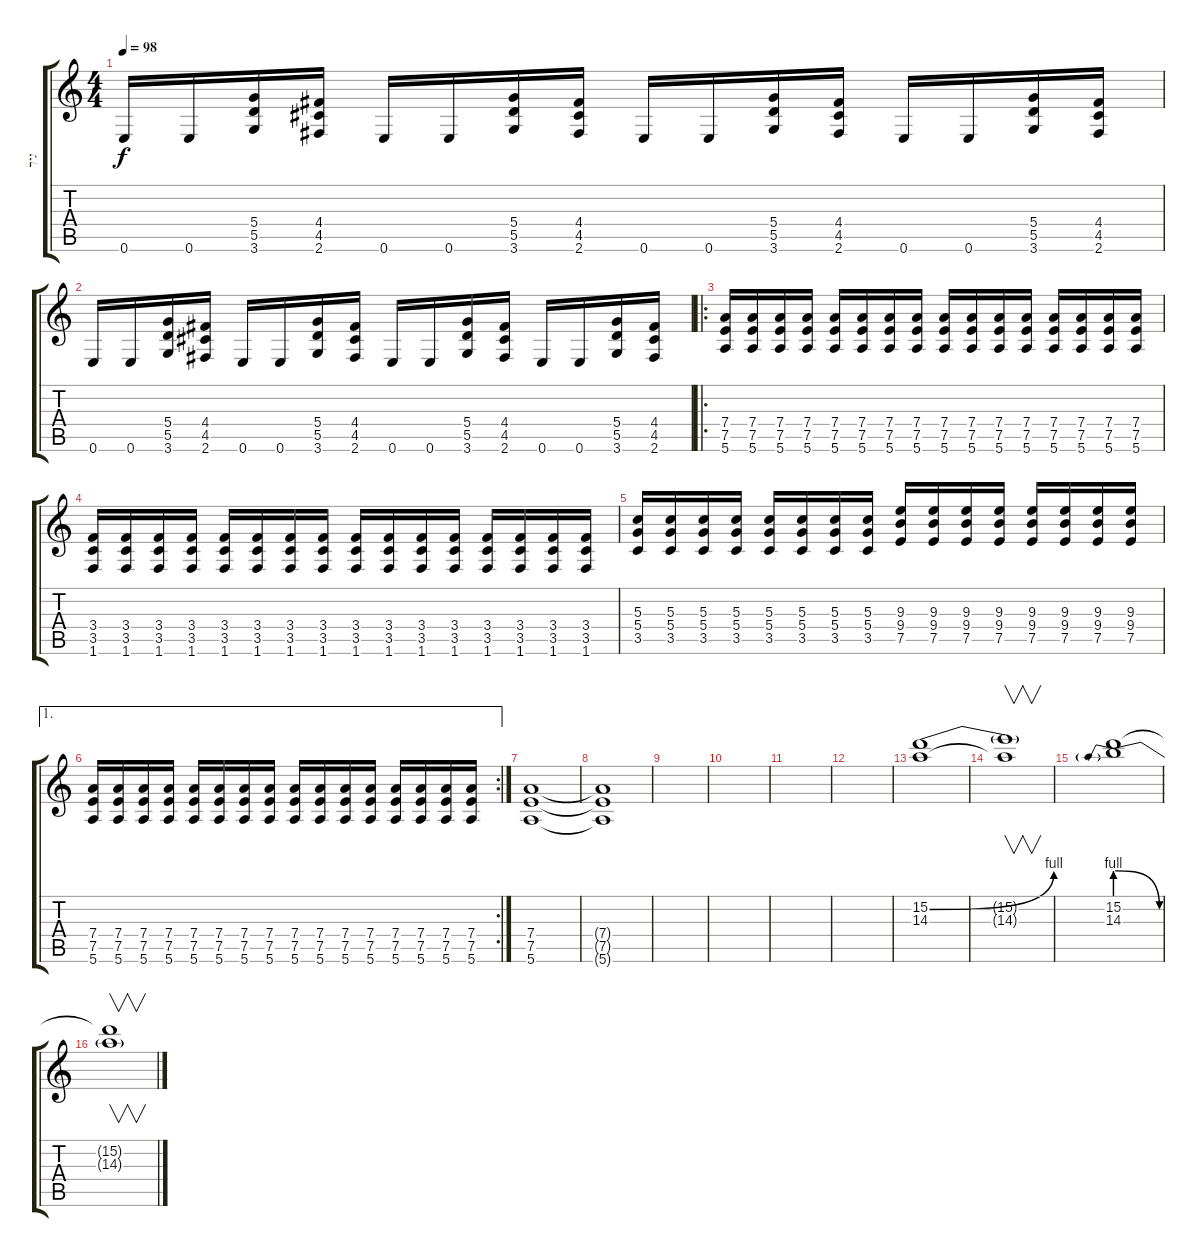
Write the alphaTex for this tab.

\track ("ניר" "ניר") {instrument overdrivenguitar}
\staff {score tabs}
\tuning (E4 B3 G3 D3 A2 E2) {hide}
\ts (4 4)
\tempo 98
\clef g2
\ks c
0.6.16{dy f} 0.6.16 (5.4 5.5 3.6).16 (4.4 4.5 2.6).16 0.6.16 0.6.16 (5.4 5.5 3.6).16 (4.4 4.5 2.6).16 0.6.16 0.6.16 (5.4 5.5 3.6).16 (4.4 4.5 2.6).16 0.6.16 0.6.16 (5.4 5.5 3.6).16 (4.4 4.5 2.6).16 |
0.6.16 0.6.16 (5.4 5.5 3.6).16 (4.4 4.5 2.6).16 0.6.16 0.6.16 (5.4 5.5 3.6).16 (4.4 4.5 2.6).16 0.6.16 0.6.16 (5.4 5.5 3.6).16 (4.4 4.5 2.6).16 0.6.16 0.6.16 (5.4 5.5 3.6).16 (4.4 4.5 2.6).16 |
\ro
(7.4 7.5 5.6).16 (7.4 7.5 5.6).16 (7.4 7.5 5.6).16 (7.4 7.5 5.6).16 (7.4 7.5 5.6).16 (7.4 7.5 5.6).16 (7.4 7.5 5.6).16 (7.4 7.5 5.6).16 (7.4 7.5 5.6).16 (7.4 7.5 5.6).16 (7.4 7.5 5.6).16 (7.4 7.5 5.6).16 (7.4 7.5 5.6).16 (7.4 7.5 5.6).16 (7.4 7.5 5.6).16 (7.4 7.5 5.6).16 |
(3.4 3.5 1.6).16 (3.4 3.5 1.6).16 (3.4 3.5 1.6).16 (3.4 3.5 1.6).16 (3.4 3.5 1.6).16 (3.4 3.5 1.6).16 (3.4 3.5 1.6).16 (3.4 3.5 1.6).16 (3.4 3.5 1.6).16 (3.4 3.5 1.6).16 (3.4 3.5 1.6).16 (3.4 3.5 1.6).16 (3.4 3.5 1.6).16 (3.4 3.5 1.6).16 (3.4 3.5 1.6).16 (3.4 3.5 1.6).16 |
(5.3 5.4 3.5).16 (5.3 5.4 3.5).16 (5.3 5.4 3.5).16 (5.3 5.4 3.5).16 (5.3 5.4 3.5).16 (5.3 5.4 3.5).16 (5.3 5.4 3.5).16 (5.3 5.4 3.5).16 (9.3 9.4 7.5).16 (9.3 9.4 7.5).16 (9.3 9.4 7.5).16 (9.3 9.4 7.5).16 (9.3 9.4 7.5).16 (9.3 9.4 7.5).16 (9.3 9.4 7.5).16 (9.3 9.4 7.5).16 |
\ae 1
\rc 2
(7.4 7.5 5.6).16 (7.4 7.5 5.6).16 (7.4 7.5 5.6).16 (7.4 7.5 5.6).16 (7.4 7.5 5.6).16 (7.4 7.5 5.6).16 (7.4 7.5 5.6).16 (7.4 7.5 5.6).16 (7.4 7.5 5.6).16 (7.4 7.5 5.6).16 (7.4 7.5 5.6).16 (7.4 7.5 5.6).16 (7.4 7.5 5.6).16 (7.4 7.5 5.6).16 (7.4 7.5 5.6).16 (7.4 7.5 5.6).16 |
(7.4 7.5 5.6).1 |
(7.4{t} 7.5{t} 5.6{t}).1 |
|
|
|
|
(15.2{be (bend 0 0 60 4)} 14.3).1{volume 9 instrument overdrivenguitar} |
(15.2{t} 14.3{t}).1{v} |
(15.2 14.3{be (prebendrelease 0 4 60 0)}).1 |
(15.2{t} 14.3{t}).1{v}
